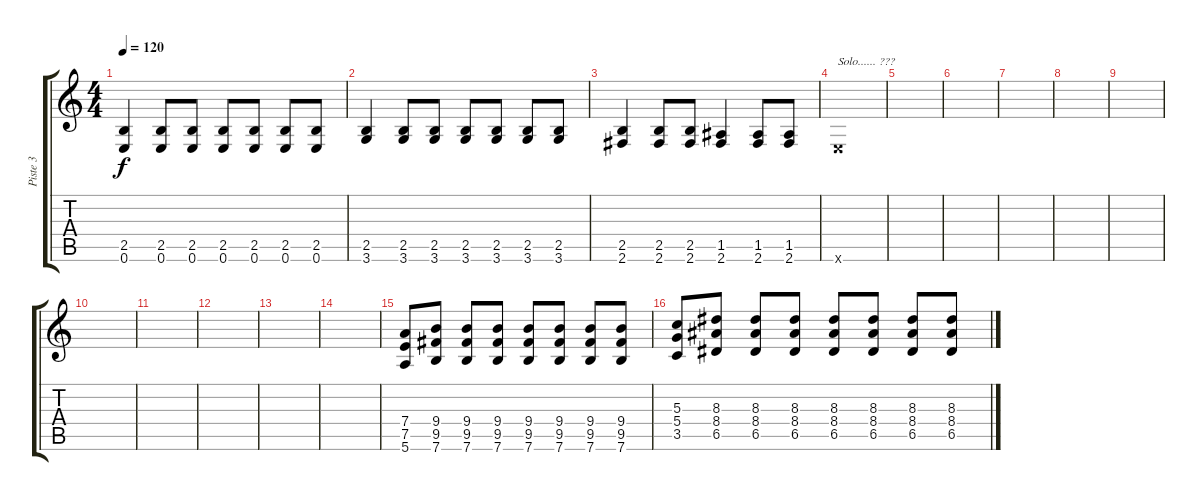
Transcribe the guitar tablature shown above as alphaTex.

\track ("Piste 3" "Piste 3") {instrument overdrivenguitar}
\staff {score tabs}
\tuning (E4 B3 G3 D3 A2 E2) {hide}
\ts (4 4)
\tempo 120
\clef g2
\ks c
(2.5 0.6).4{dy f} (2.5 0.6).8 (2.5 0.6).8 (2.5 0.6).8 (2.5 0.6).8 (2.5 0.6).8 (2.5 0.6).8 |
(2.5 3.6).4 (2.5 3.6).8 (2.5 3.6).8 (2.5 3.6).8 (2.5 3.6).8 (2.5 3.6).8 (2.5 3.6).8 |
(2.5 2.6).4 (2.5 2.6).8 (2.5 2.6).8 (1.5 2.6).4 (1.5 2.6).8 (1.5 2.6).8 |
0.6{x}.1{txt "Solo...... ???"} |
|
|
|
|
|
|
|
|
|
|
(7.4 7.5 5.6).8 (9.4 9.5 7.6).8 (9.4 9.5 7.6).8 (9.4 9.5 7.6).8 (9.4 9.5 7.6).8 (9.4 9.5 7.6).8 (9.4 9.5 7.6).8 (9.4 9.5 7.6).8 |
(5.3 5.4 3.5).8 (8.3 8.4 6.5).8 (8.3 8.4 6.5).8 (8.3 8.4 6.5).8 (8.3 8.4 6.5).8 (8.3 8.4 6.5).8 (8.3 8.4 6.5).8 (8.3 8.4 6.5).8
